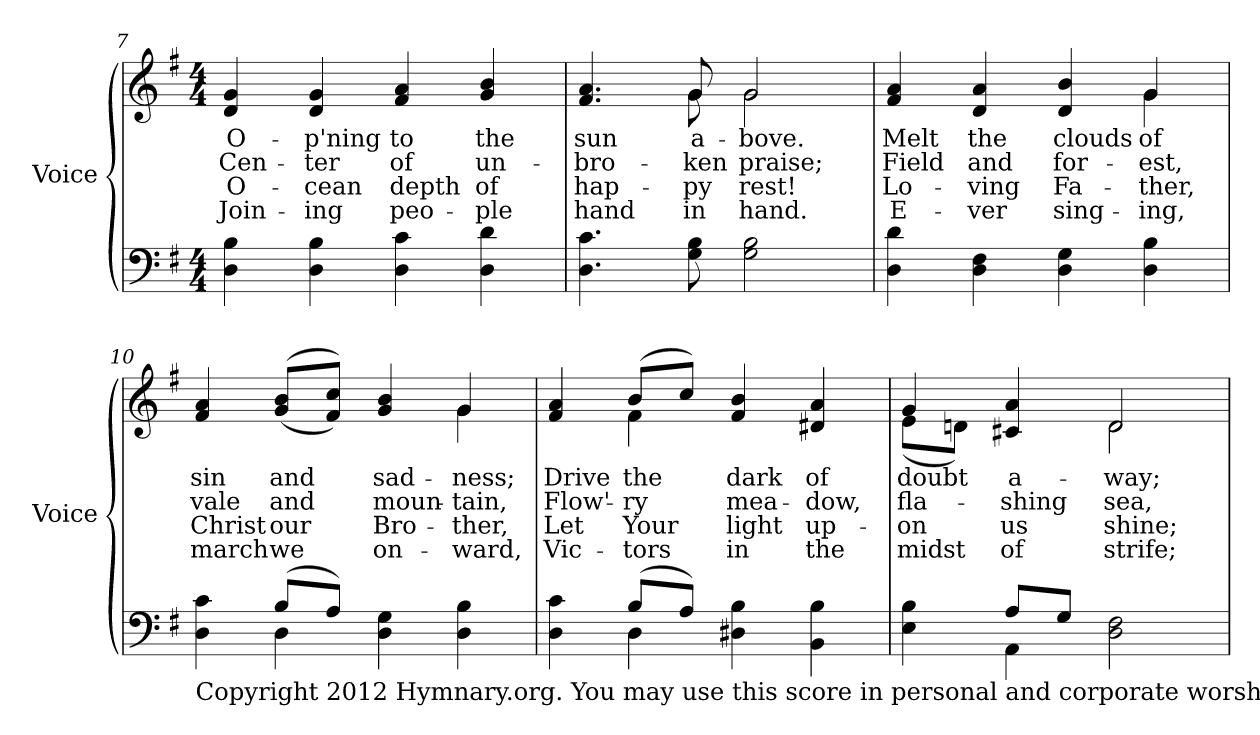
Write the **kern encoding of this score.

**kern	**kern	**text	**text	**text	**text
*part2	*part1	*part1	*part1	*part1	*part1
*staff2	*staff1	*staff1	*staff1	*staff1	*staff1
*I"Voice	*I"Voice	*	*	*	*
*I'Voice	*I'Voice	*	*	*	*
!!LO:LB:g=z
*clefF4	*clefG2	*	*	*	*
*k[f#]	*k[f#]	*	*	*	*
*G:	*G:	*	*	*	*
*M4/4	*M4/4	*	*	*	*
=7	=7	=7	=7	=7	=7
!	!	!LO:LY:b:color=#000000	!LO:LY:b:color=#000000	!LO:LY:b:color=#000000	!LO:LY:b:color=#000000
4Di\ 4Bi	4di/ 4gi	O-	Cen-	O-	-Join-
!	!	!LO:LY:b:color=#000000	!LO:LY:b:color=#000000	!LO:LY:b:color=#000000	!LO:LY:b:color=#000000
4Di\ 4Bi	4di/ 4gi	-p'ning	-ter	-cean	ing
!	!	!LO:LY:b:color=#000000	!LO:LY:b:color=#000000	!LO:LY:b:color=#000000	!LO:LY:b:color=#000000
4Di\ 4ci	4f#i/ 4ai	to	of	-depth	peo-
!	!	!LO:LY:b:color=#000000	!LO:LY:b:color=#000000	!LO:LY:b:color=#000000	!LO:LY:b:color=#000000
4Di\ 4di	4gi/ 4bi	the	un-	of	ple
=8	=8	=8	=8	=8	=8
!	!	!LO:LY:b:color=#000000	!LO:LY:b:color=#000000	!LO:LY:b:color=#000000	!LO:LY:b:color=#000000
*	*^	*	*	*	*
4.Di\ 4.ci	4.f#i/ 4.ai	4.ryy	sun	-bro-	hap-	-hand
!	!	!	!LO:LY:b:color=#000000	!LO:LY:b:color=#000000	!LO:LY:b:color=#000000	!LO:LY:b:color=#000000
8Gi\ 8Bi	8gi/	8gi\	a-	-ken	py	in
!	!	!	!LO:LY:b:color=#000000	!LO:LY:b:color=#000000	!LO:LY:b:color=#000000	!LO:LY:b:color=#000000
2Gi\ 2Bi	2gi/	2gi\	-bove.	praise;	rest!	hand.
=9	=9	=9	=9	=9	=9	=9
!	!	!	!LO:LY:b:color=#000000	!LO:LY:b:color=#000000	!LO:LY:b:color=#000000	!LO:LY:b:color=#000000
4Di\ 4di	4f#i/ 4ai	2ryy	Melt	Field	Lo-	-E-
!	!	!	!LO:LY:b:color=#000000	!LO:LY:b:color=#000000	!LO:LY:b:color=#000000	!LO:LY:b:color=#000000
4Di\ 4F#i	4di/ 4ai	.	the	and	-ving	ver
!	!	!	!LO:LY:b:color=#000000	!LO:LY:b:color=#000000	!LO:LY:b:color=#000000	!LO:LY:b:color=#000000
4Di\ 4Gi	4di/ 4bi	4ryy	clouds	for-	Fa-	-sing-
!	!	!	!LO:LY:b:color=#000000	!LO:LY:b:color=#000000	!LO:LY:b:color=#000000	!LO:LY:b:color=#000000
4Di\ 4Bi	4gi/	4gi\	of	-est,	-ther,	ing,
!!LO:LB:g=z	!!
=10	=10	=10	=10	=10	=10	=10
*^	*	*	*	*	*	*
!LO:TX:b:t=Copyright 2012 Hymnary.org. You may use this score in personal and corporate worship settings. Commercial use and republication are prohibited without written consent.	!	!	!	!	!	!	!
!	!	!	!	!LO:LY:b:color=#000000	!LO:LY:b:color=#000000	!LO:LY:b:color=#000000	!LO:LY:b:color=#000000
4Di\ 4ci	4ryy	4f#i/ 4ai	2ryy	sin	vale	Christ	march
!	!	!	!	!LO:LY:b:color=#000000	!LO:LY:b:color=#000000	!LO:LY:b:color=#000000	!LO:LY:b:color=#000000
(8Bi/L	4Di\	((8gi/ 8bi/L	.	and	and	our	we
8Ai/J)	.	8f#i/ 8cci/J))	.	.	.	.	.
!	!	!	!	!LO:LY:b:color=#000000	!LO:LY:b:color=#000000	!LO:LY:b:color=#000000	!LO:LY:b:color=#000000
4Di\ 4Gi	2ryy	4gi/ 4bi	4ryy	sad-	moun-	Bro-	-on-
!	!	!	!	!LO:LY:b:color=#000000	!LO:LY:b:color=#000000	!LO:LY:b:color=#000000	!LO:LY:b:color=#000000
4Di\ 4Bi	.	4gi/	4gi\	-ness;	-tain,	-ther,	ward,
=11	=11	=11	=11	=11	=11	=11	=11
!	!	!	!	!LO:LY:b:color=#000000	!LO:LY:b:color=#000000	!LO:LY:b:color=#000000	!LO:LY:b:color=#000000
4Di\ 4ci	4ryy	4f#i/ 4ai	4ryy	Drive	Flow'-	Let	Vic-
!	!	!	!	!LO:LY:b:color=#000000	!LO:LY:b:color=#000000	!LO:LY:b:color=#000000	!LO:LY:b:color=#000000
(8Bi/L	4Di\	(8bi/L	4f#i\	the	-ry	-Your	tors
8Ai/J)	.	8cci/J)	.	.	.	.	.
!	!	!	!	!LO:LY:b:color=#000000	!LO:LY:b:color=#000000	!LO:LY:b:color=#000000	!LO:LY:b:color=#000000
4D#Xi\ 4Bi	2ryy	4f#i/ 4bi	2ryy	dark	mea-	light	in
!	!	!	!	!LO:LY:b:color=#000000	!LO:LY:b:color=#000000	!LO:LY:b:color=#000000	!LO:LY:b:color=#000000
4BBi\ 4Bi	.	4d#Xi/ 4ai	.	of	-dow,	up-	the
=12	=12	=12	=12	=12	=12	=12	=12
!	!	!	!	!LO:LY:b:color=#000000	!LO:LY:b:color=#000000	!LO:LY:b:color=#000000	!LO:LY:b:color=#000000
4Ei\ 4Bi	4ryy	4gi/	(8ei\L	doubt	fla-	-on	midst
.	.	.	8dni\J)	.	.	.	.
!	!	!	!	!LO:LY:b:color=#000000	!LO:LY:b:color=#000000	!LO:LY:b:color=#000000	!LO:LY:b:color=#000000
8Ai/L	4AAi\	4c#Xi/ 4ai	4ryy	a-	-shing	us	of
8Gi/J	.	.	.	.	.	.	.
!	!	!	!	!LO:LY:b:color=#000000	!LO:LY:b:color=#000000	!LO:LY:b:color=#000000	!LO:LY:b:color=#000000
2Di\ 2F#i	2ryy	2di/	2di\	-way;	sea,	shine;	strife;
*v	*v	*	*	*	*	*	*
*	*v	*v	*	*	*	*
=	=	=	=	=	=
*-	*-	*-	*-	*-	*-
